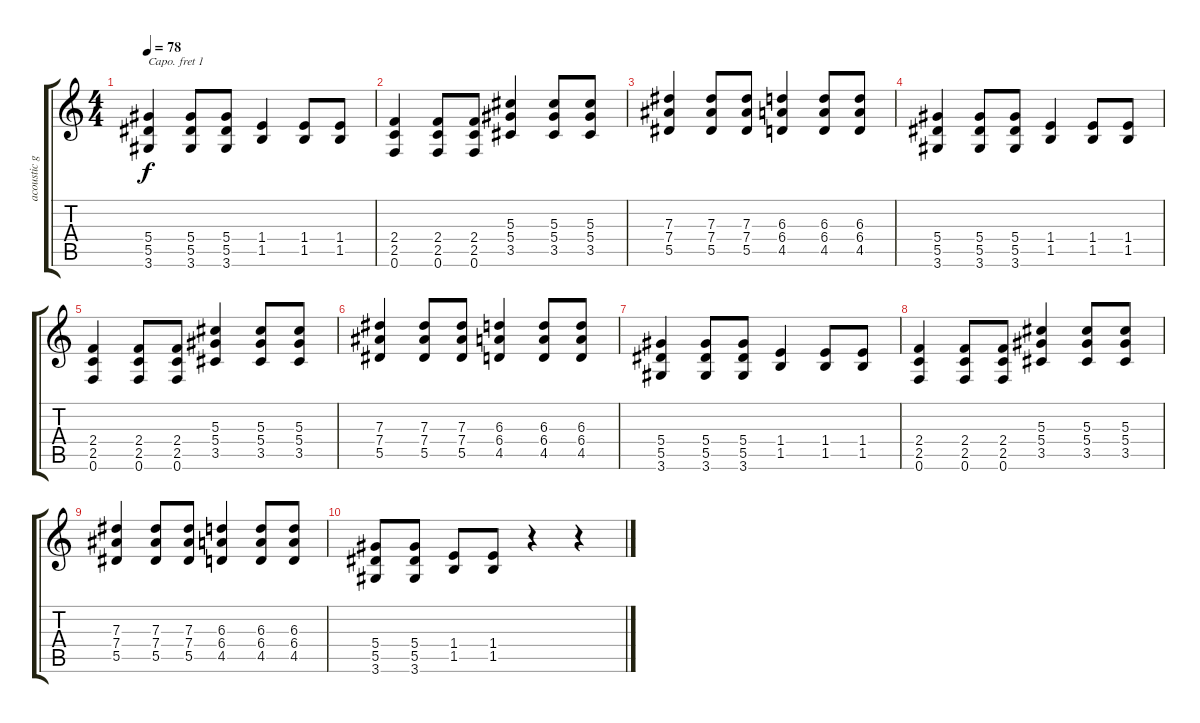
\track ("acoustic guitar" "acoustic g") {instrument acousticguitarsteel}
\staff {score tabs}
\capo 1
\tuning (E4 B3 G3 D3 A2 E2) {hide}
\ts (4 4)
\tempo 78
\clef g2
\ks c
(5.4 5.5 3.6).4{dy f} (5.4 5.5 3.6).8 (5.4 5.5 3.6).8 (1.4 1.5).4 (1.4 1.5).8 (1.4 1.5).8 |
(2.4 2.5 0.6).4 (2.4 2.5 0.6).8 (2.4 2.5 0.6).8 (5.3 5.4 3.5).4 (5.3 5.4 3.5).8 (5.3 5.4 3.5).8 |
(7.3 7.4 5.5).4 (7.3 7.4 5.5).8 (7.3 7.4 5.5).8 (6.3 6.4 4.5).4 (6.3 6.4 4.5).8 (6.3 6.4 4.5).8 |
(5.4 5.5 3.6).4 (5.4 5.5 3.6).8 (5.4 5.5 3.6).8 (1.4 1.5).4 (1.4 1.5).8 (1.4 1.5).8 |
(2.4 2.5 0.6).4 (2.4 2.5 0.6).8 (2.4 2.5 0.6).8 (5.3 5.4 3.5).4 (5.3 5.4 3.5).8 (5.3 5.4 3.5).8 |
(7.3 7.4 5.5).4 (7.3 7.4 5.5).8 (7.3 7.4 5.5).8 (6.3 6.4 4.5).4 (6.3 6.4 4.5).8 (6.3 6.4 4.5).8 |
(5.4 5.5 3.6).4 (5.4 5.5 3.6).8 (5.4 5.5 3.6).8 (1.4 1.5).4 (1.4 1.5).8 (1.4 1.5).8 |
(2.4 2.5 0.6).4 (2.4 2.5 0.6).8 (2.4 2.5 0.6).8 (5.3 5.4 3.5).4 (5.3 5.4 3.5).8 (5.3 5.4 3.5).8 |
(7.3 7.4 5.5).4 (7.3 7.4 5.5).8 (7.3 7.4 5.5).8 (6.3 6.4 4.5).4 (6.3 6.4 4.5).8 (6.3 6.4 4.5).8 |
(5.4 5.5 3.6).8 (5.4 5.5 3.6).8 (1.4 1.5).8 (1.4 1.5).8 r.4 r.4
